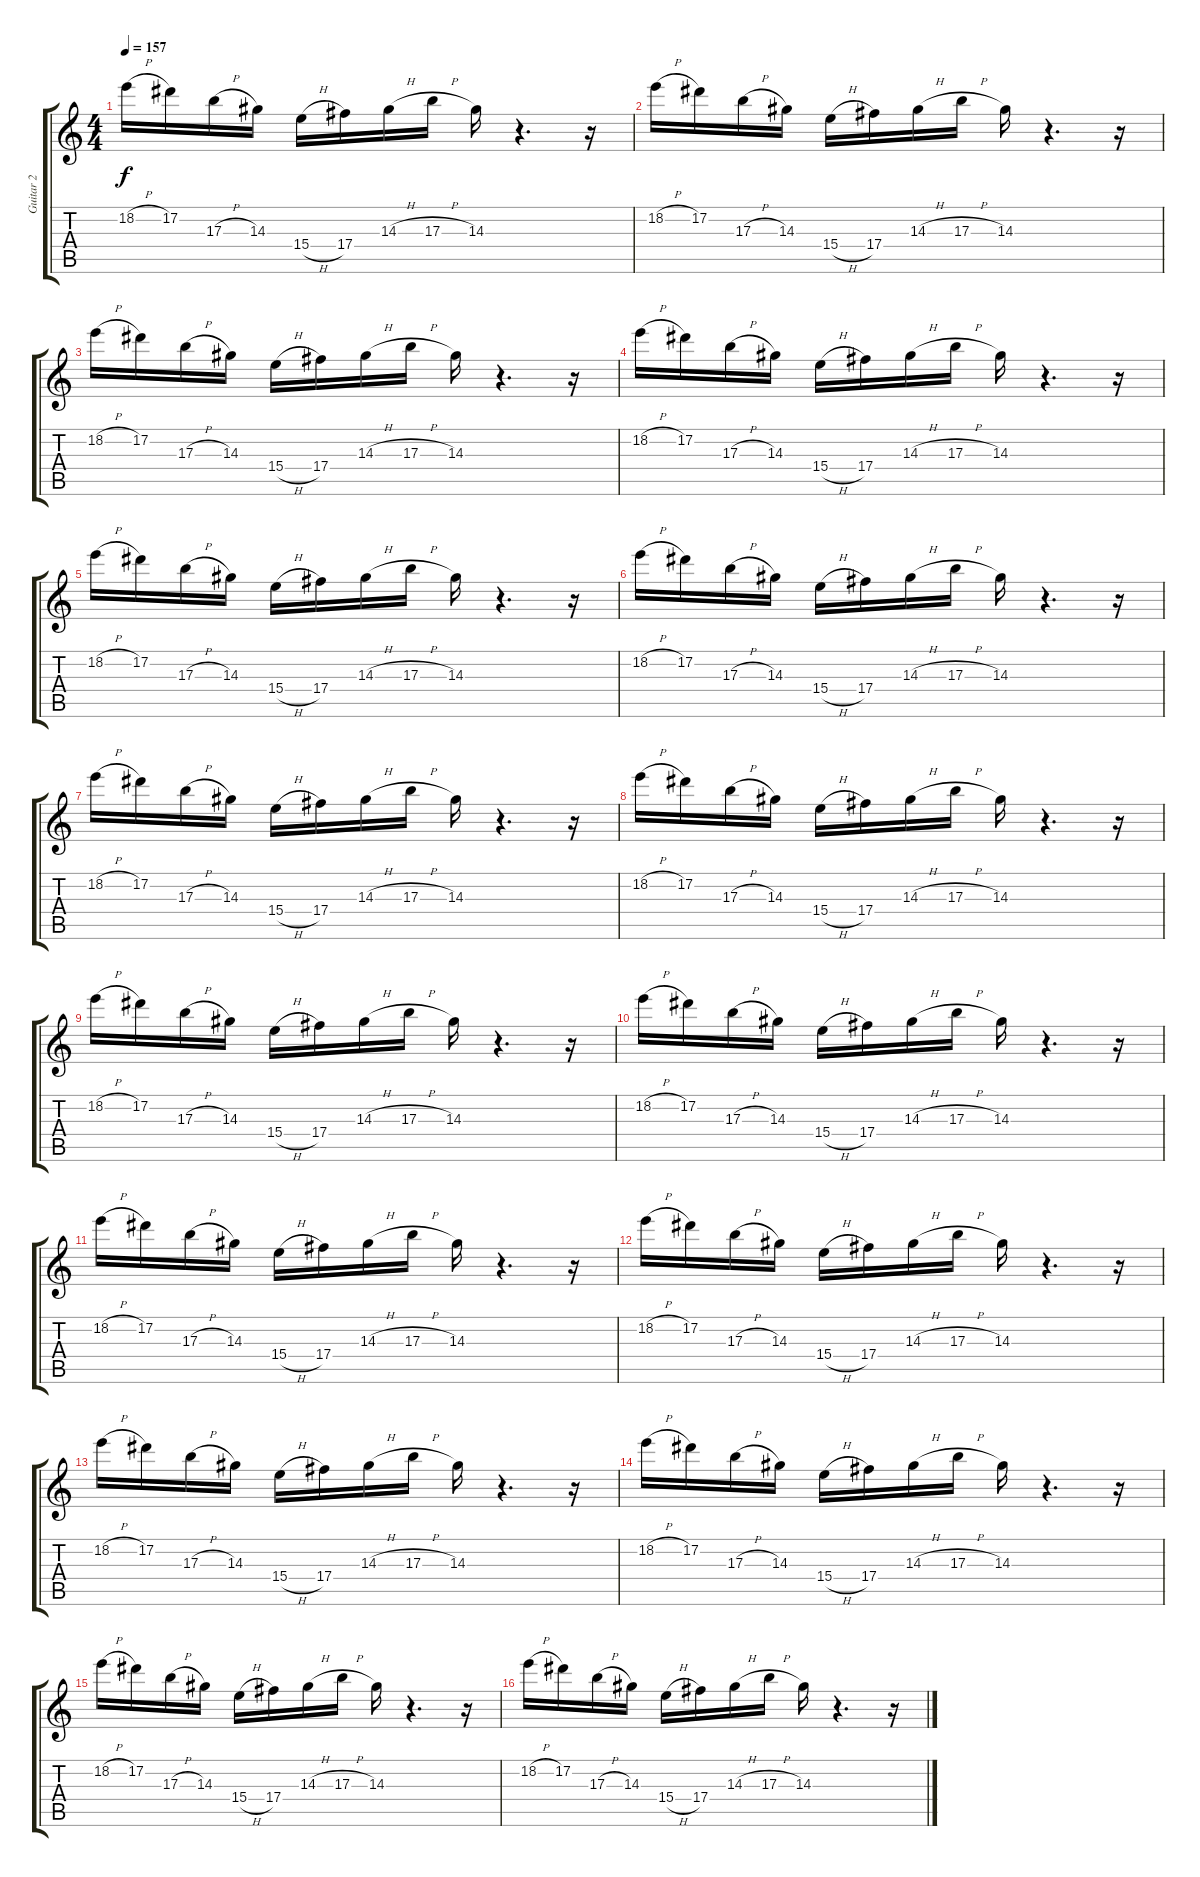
\track ("Guitar 2" "Guitar 2") {instrument distortionguitar}
\staff {score tabs}
\tuning (Eb4 Bb3 Gb3 Db3 Ab2 Db2) {hide}
\ts (4 4)
\tempo 157
\clef g2
\ks c
18.2{h}.16{dy f} 17.2.16 17.3{h}.16 14.3.16 15.4{h}.16 17.4.16 14.3{h}.16 17.3{h}.16 14.3.16 r.4{d} r.16 |
18.2{h}.16 17.2.16 17.3{h}.16 14.3.16 15.4{h}.16 17.4.16 14.3{h}.16 17.3{h}.16 14.3.16 r.4{d} r.16 |
18.2{h}.16 17.2.16 17.3{h}.16 14.3.16 15.4{h}.16 17.4.16 14.3{h}.16 17.3{h}.16 14.3.16 r.4{d} r.16 |
18.2{h}.16 17.2.16 17.3{h}.16 14.3.16 15.4{h}.16 17.4.16 14.3{h}.16 17.3{h}.16 14.3.16 r.4{d} r.16 |
18.2{h}.16 17.2.16 17.3{h}.16 14.3.16 15.4{h}.16 17.4.16 14.3{h}.16 17.3{h}.16 14.3.16 r.4{d} r.16 |
18.2{h}.16 17.2.16 17.3{h}.16 14.3.16 15.4{h}.16 17.4.16 14.3{h}.16 17.3{h}.16 14.3.16 r.4{d} r.16 |
18.2{h}.16 17.2.16 17.3{h}.16 14.3.16 15.4{h}.16 17.4.16 14.3{h}.16 17.3{h}.16 14.3.16 r.4{d} r.16 |
18.2{h}.16 17.2.16 17.3{h}.16 14.3.16 15.4{h}.16 17.4.16 14.3{h}.16 17.3{h}.16 14.3.16 r.4{d} r.16 |
18.2{h}.16 17.2.16 17.3{h}.16 14.3.16 15.4{h}.16 17.4.16 14.3{h}.16 17.3{h}.16 14.3.16 r.4{d} r.16 |
18.2{h}.16 17.2.16 17.3{h}.16 14.3.16 15.4{h}.16 17.4.16 14.3{h}.16 17.3{h}.16 14.3.16 r.4{d} r.16 |
18.2{h}.16 17.2.16 17.3{h}.16 14.3.16 15.4{h}.16 17.4.16 14.3{h}.16 17.3{h}.16 14.3.16 r.4{d} r.16 |
18.2{h}.16 17.2.16 17.3{h}.16 14.3.16 15.4{h}.16 17.4.16 14.3{h}.16 17.3{h}.16 14.3.16 r.4{d} r.16 |
18.2{h}.16 17.2.16 17.3{h}.16 14.3.16 15.4{h}.16 17.4.16 14.3{h}.16 17.3{h}.16 14.3.16 r.4{d} r.16 |
18.2{h}.16 17.2.16 17.3{h}.16 14.3.16 15.4{h}.16 17.4.16 14.3{h}.16 17.3{h}.16 14.3.16 r.4{d} r.16 |
18.2{h}.16 17.2.16 17.3{h}.16 14.3.16 15.4{h}.16 17.4.16 14.3{h}.16 17.3{h}.16 14.3.16 r.4{d} r.16 |
18.2{h}.16 17.2.16 17.3{h}.16 14.3.16 15.4{h}.16 17.4.16 14.3{h}.16 17.3{h}.16 14.3.16 r.4{d} r.16
